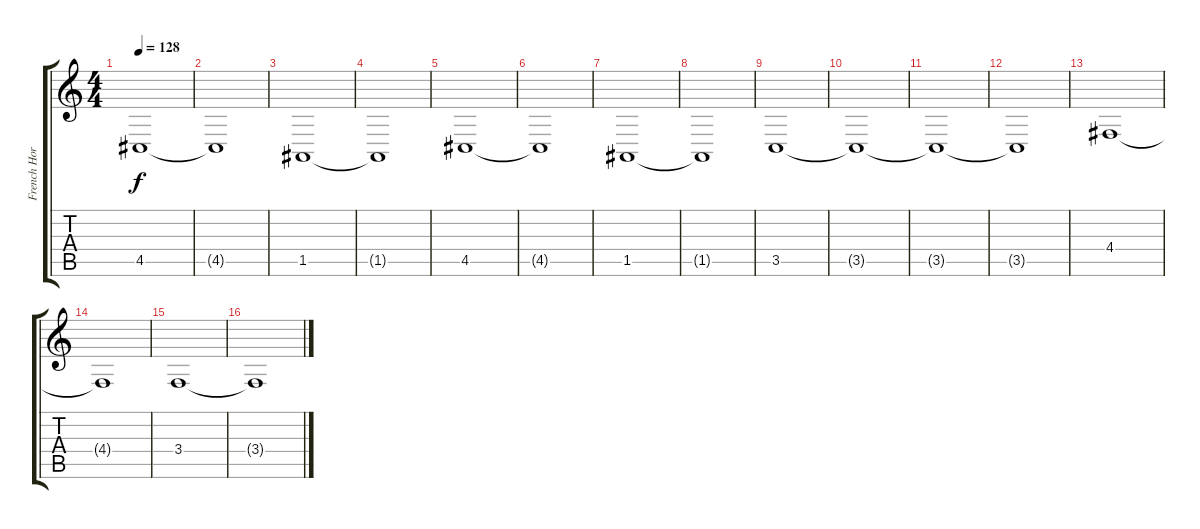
\track ("French Horn" "French Hor") {instrument frenchhorn}
\staff {score tabs}
\tuning (E4 B3 G3 D3 A2 E2) {hide}
\ts (4 4)
\tempo 128
\clef g2
\ks c
4.5.1{dy f} |
4.5{t}.1 |
1.5.1 |
1.5{t}.1 |
4.5.1 |
4.5{t}.1 |
1.5.1 |
1.5{t}.1 |
3.5.1 |
3.5{t}.1 |
3.5{t}.1 |
3.5{t}.1 |
4.4.1 |
4.4{t}.1 |
3.4.1 |
3.4{t}.1
